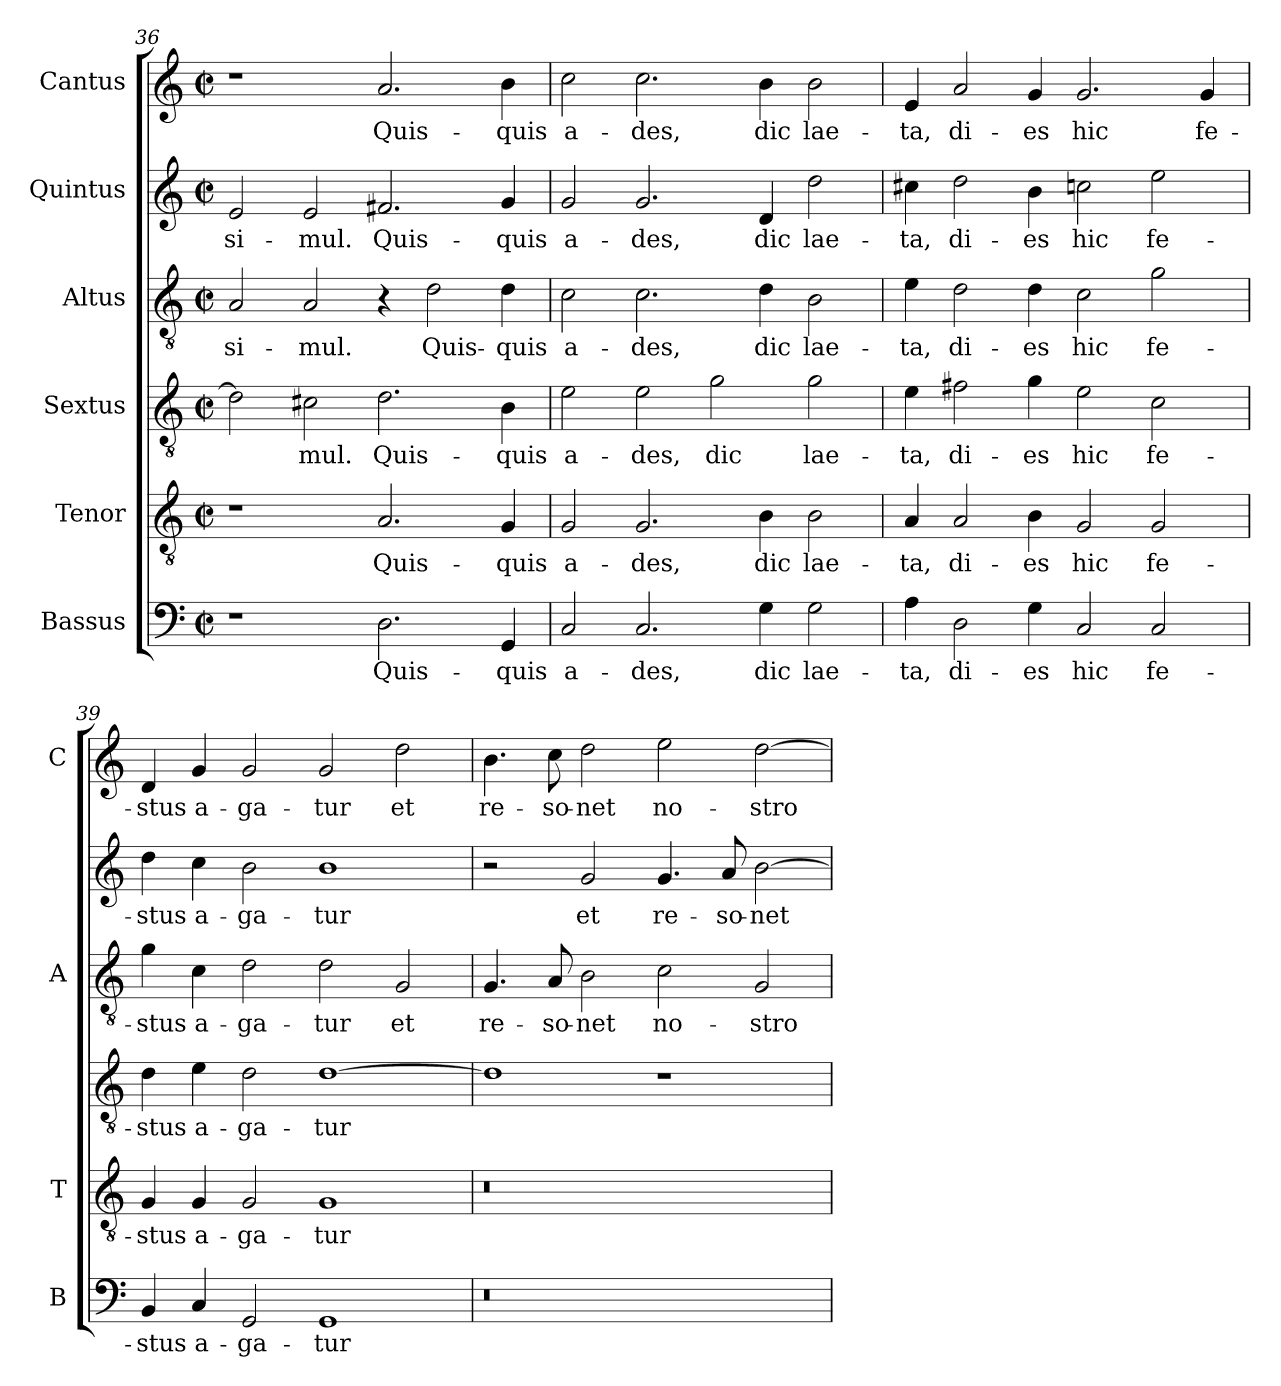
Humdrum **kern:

**kern	**text	**kern	**text	**kern	**text	**kern	**text	**kern	**text	**kern	**text
*part6	*part6	*part5	*part5	*part4	*part4	*part3	*part3	*part2	*part2	*part1	*part1
*staff6	*staff6	*staff5	*staff5	*staff4	*staff4	*staff3	*staff3	*staff2	*staff2	*staff1	*staff1
*I"Bassus	*	*I"Tenor	*	*I"Sextus	*	*I"Altus	*	*I"Quintus	*	*I"Cantus	*
*I'B	*	*I'T	*	*	*	*I'A	*	*	*	*I'C	*
*clefF4	*	*clefGv2	*	*clefGv2	*	*clefGv2	*	*clefG2	*	*clefG2	*
*k[]	*	*k[]	*	*k[]	*	*k[]	*	*k[]	*	*k[]	*
*C:	*	*C:	*	*C:	*	*C:	*	*C:	*	*C:	*
*M2/2	*	*M2/2	*	*M2/2	*	*M2/2	*	*M2/2	*	*M2/2	*
*met(c|)	*	*met(c|)	*	*met(c|)	*	*met(c|)	*	*met(c|)	*	*met(c|)	*
=36	=36	=36	=36	=36	=36	=36	=36	=36	=36	=36	=36
1r	.	1r	.	2d\]	.	2A/	si-	2e/	si-	1r	.
.	.	.	.	2c#X\	-mul.	2A/	-mul.	2e/	-mul.	.	.
2.D\	Quis-	2.A/	Quis-	2.d\	Quis-	4r	.	2.f#X/	Quis-	2.a/	Quis-
.	.	.	.	.	.	2d\	Quis-	.	.	.	.
4GG/	-quis	4G/	-quis	4B\	-quis	4d\	-quis	4g/	-quis	4b\	-quis
=37	=37	=37	=37	=37	=37	=37	=37	=37	=37	=37	=37
2C/	a-	2G/	a-	2e\	a-	2c\	a-	2g/	a-	2cc\	a-
2.C/	-des,	2.G/	-des,	2e\	-des,	2.c\	-des,	2.g/	-des,	2.cc\	-des,
.	.	.	.	2g\	dic	.	.	.	.	.	.
4G\	dic	4B\	dic	.	.	4d\	dic	4d/	dic	4b\	dic
2G\	lae-	2B\	lae-	2g\	lae-	2B\	lae-	2dd\	lae-	2b\	lae-
!!LO:PB:g=z
=38	=38	=38	=38	=38	=38	=38	=38	=38	=38	=38	=38
4A\	-ta,	4A/	-ta,	4e\	-ta,	4e\	-ta,	4cc#X\	-ta,	4e/	-ta,
2D\	di-	2A/	di-	2f#X\	di-	2d\	di-	2dd\	di-	2a/	di-
4G\	-es	4B\	-es	4g\	-es	4d\	-es	4b\	-es	4g/	-es
2C/	hic	2G/	hic	2e\	hic	2c\	hic	2ccn\	hic	2.g/	hic
2C/	fe-	2G/	fe-	2c\	fe-	2g\	fe-	2ee\	fe-	.	.
.	.	.	.	.	.	.	.	.	.	4g/	fe-
=39	=39	=39	=39	=39	=39	=39	=39	=39	=39	=39	=39
4BB/	-stus	4G/	-stus	4d\	-stus	4g\	-stus	4dd\	-stus	4d/	-stus
4C/	a-	4G/	a-	4e\	a-	4c\	a-	4cc\	a-	4g/	a-
2GG/	-ga-	2G/	-ga-	2d\	-ga-	2d\	-ga-	2b\	-ga-	2g/	-ga-
1GG	-tur	1G	-tur	[1d	-tur	2d\	-tur	1b	-tur	2g/	-tur
.	.	.	.	.	.	2G/	et	.	.	2dd\	et
=40	=40	=40	=40	=40	=40	=40	=40	=40	=40	=40	=40
0r	.	0r	.	1d]	.	4.G/	re-	2r	.	4.b\	re-
.	.	.	.	.	.	8A/	-so-	.	.	8cc\	-so-
.	.	.	.	.	.	2B\	-net	2g/	et	2dd\	-net
.	.	.	.	1r	.	2c\	no-	4.g/	re-	2ee\	no-
.	.	.	.	.	.	.	.	8a/	-so-	.	.
.	.	.	.	.	.	2G/	-stro	[2b\	-net	[2dd\	-stro
=	=	=	=	=	=	=	=	=	=	=	=
*-	*-	*-	*-	*-	*-	*-	*-	*-	*-	*-	*-
